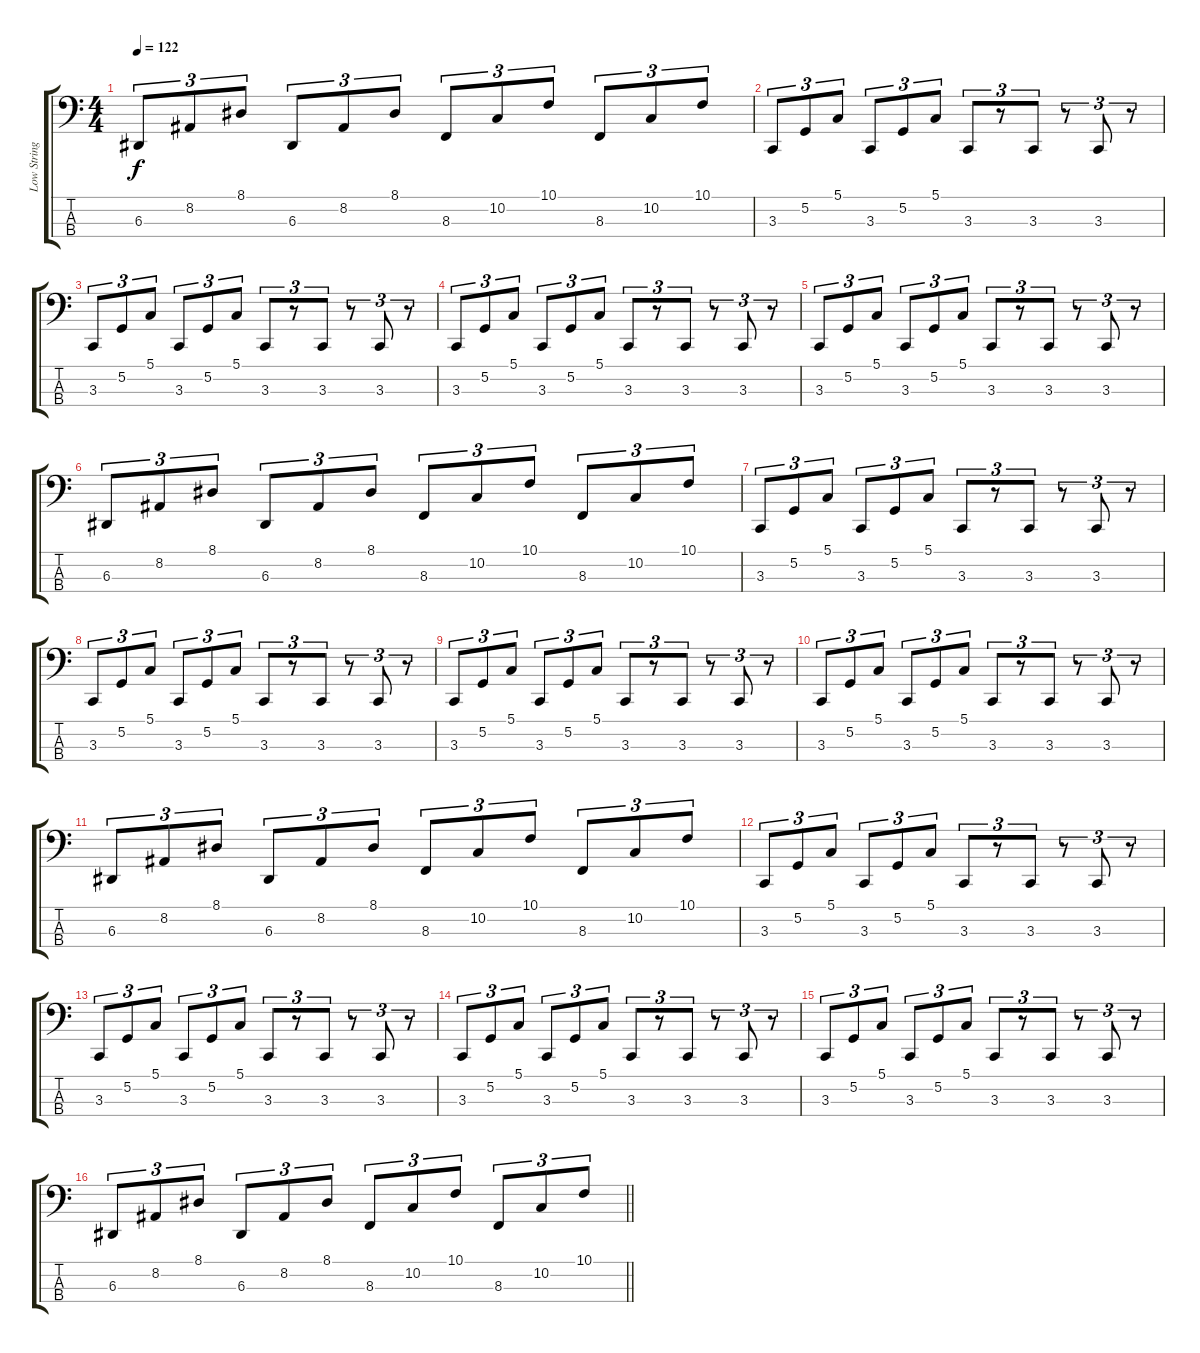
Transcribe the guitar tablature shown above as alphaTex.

\track ("Low Strings (Bass Voice)" "Low String") {instrument synthstrings2}
\staff {score tabs}
\tuning (G2 D2 A1 E1) {hide}
\ts (4 4)
\tempo 122
\clef f4
\ks c
6.3.8{tu (3 2) dy f} 8.2.8{tu (3 2)} 8.1.8{tu (3 2)} 6.3.8{tu (3 2)} 8.2.8{tu (3 2)} 8.1.8{tu (3 2)} 8.3.8{tu (3 2)} 10.2.8{tu (3 2)} 10.1.8{tu (3 2)} 8.3.8{tu (3 2)} 10.2.8{tu (3 2)} 10.1.8{tu (3 2)} |
3.3.8{tu (3 2)} 5.2.8{tu (3 2)} 5.1.8{tu (3 2)} 3.3.8{tu (3 2)} 5.2.8{tu (3 2)} 5.1.8{tu (3 2)} 3.3.8{tu (3 2)} r.8{tu (3 2)} 3.3.8{tu (3 2)} r.8{tu (3 2)} 3.3.8{tu (3 2)} r.8{tu (3 2)} |
3.3.8{tu (3 2)} 5.2.8{tu (3 2)} 5.1.8{tu (3 2)} 3.3.8{tu (3 2)} 5.2.8{tu (3 2)} 5.1.8{tu (3 2)} 3.3.8{tu (3 2)} r.8{tu (3 2)} 3.3.8{tu (3 2)} r.8{tu (3 2)} 3.3.8{tu (3 2)} r.8{tu (3 2)} |
3.3.8{tu (3 2)} 5.2.8{tu (3 2)} 5.1.8{tu (3 2)} 3.3.8{tu (3 2)} 5.2.8{tu (3 2)} 5.1.8{tu (3 2)} 3.3.8{tu (3 2)} r.8{tu (3 2)} 3.3.8{tu (3 2)} r.8{tu (3 2)} 3.3.8{tu (3 2)} r.8{tu (3 2)} |
3.3.8{tu (3 2)} 5.2.8{tu (3 2)} 5.1.8{tu (3 2)} 3.3.8{tu (3 2)} 5.2.8{tu (3 2)} 5.1.8{tu (3 2)} 3.3.8{tu (3 2)} r.8{tu (3 2)} 3.3.8{tu (3 2)} r.8{tu (3 2)} 3.3.8{tu (3 2)} r.8{tu (3 2)} |
6.3.8{tu (3 2)} 8.2.8{tu (3 2)} 8.1.8{tu (3 2)} 6.3.8{tu (3 2)} 8.2.8{tu (3 2)} 8.1.8{tu (3 2)} 8.3.8{tu (3 2)} 10.2.8{tu (3 2)} 10.1.8{tu (3 2)} 8.3.8{tu (3 2)} 10.2.8{tu (3 2)} 10.1.8{tu (3 2)} |
3.3.8{tu (3 2)} 5.2.8{tu (3 2)} 5.1.8{tu (3 2)} 3.3.8{tu (3 2)} 5.2.8{tu (3 2)} 5.1.8{tu (3 2)} 3.3.8{tu (3 2)} r.8{tu (3 2)} 3.3.8{tu (3 2)} r.8{tu (3 2)} 3.3.8{tu (3 2)} r.8{tu (3 2)} |
3.3.8{tu (3 2)} 5.2.8{tu (3 2)} 5.1.8{tu (3 2)} 3.3.8{tu (3 2)} 5.2.8{tu (3 2)} 5.1.8{tu (3 2)} 3.3.8{tu (3 2)} r.8{tu (3 2)} 3.3.8{tu (3 2)} r.8{tu (3 2)} 3.3.8{tu (3 2)} r.8{tu (3 2)} |
3.3.8{tu (3 2)} 5.2.8{tu (3 2)} 5.1.8{tu (3 2)} 3.3.8{tu (3 2)} 5.2.8{tu (3 2)} 5.1.8{tu (3 2)} 3.3.8{tu (3 2)} r.8{tu (3 2)} 3.3.8{tu (3 2)} r.8{tu (3 2)} 3.3.8{tu (3 2)} r.8{tu (3 2)} |
3.3.8{tu (3 2)} 5.2.8{tu (3 2)} 5.1.8{tu (3 2)} 3.3.8{tu (3 2)} 5.2.8{tu (3 2)} 5.1.8{tu (3 2)} 3.3.8{tu (3 2)} r.8{tu (3 2)} 3.3.8{tu (3 2)} r.8{tu (3 2)} 3.3.8{tu (3 2)} r.8{tu (3 2)} |
6.3.8{tu (3 2)} 8.2.8{tu (3 2)} 8.1.8{tu (3 2)} 6.3.8{tu (3 2)} 8.2.8{tu (3 2)} 8.1.8{tu (3 2)} 8.3.8{tu (3 2)} 10.2.8{tu (3 2)} 10.1.8{tu (3 2)} 8.3.8{tu (3 2)} 10.2.8{tu (3 2)} 10.1.8{tu (3 2)} |
3.3.8{tu (3 2)} 5.2.8{tu (3 2)} 5.1.8{tu (3 2)} 3.3.8{tu (3 2)} 5.2.8{tu (3 2)} 5.1.8{tu (3 2)} 3.3.8{tu (3 2)} r.8{tu (3 2)} 3.3.8{tu (3 2)} r.8{tu (3 2)} 3.3.8{tu (3 2)} r.8{tu (3 2)} |
3.3.8{tu (3 2)} 5.2.8{tu (3 2)} 5.1.8{tu (3 2)} 3.3.8{tu (3 2)} 5.2.8{tu (3 2)} 5.1.8{tu (3 2)} 3.3.8{tu (3 2)} r.8{tu (3 2)} 3.3.8{tu (3 2)} r.8{tu (3 2)} 3.3.8{tu (3 2)} r.8{tu (3 2)} |
3.3.8{tu (3 2)} 5.2.8{tu (3 2)} 5.1.8{tu (3 2)} 3.3.8{tu (3 2)} 5.2.8{tu (3 2)} 5.1.8{tu (3 2)} 3.3.8{tu (3 2)} r.8{tu (3 2)} 3.3.8{tu (3 2)} r.8{tu (3 2)} 3.3.8{tu (3 2)} r.8{tu (3 2)} |
3.3.8{tu (3 2)} 5.2.8{tu (3 2)} 5.1.8{tu (3 2)} 3.3.8{tu (3 2)} 5.2.8{tu (3 2)} 5.1.8{tu (3 2)} 3.3.8{tu (3 2)} r.8{tu (3 2)} 3.3.8{tu (3 2)} r.8{tu (3 2)} 3.3.8{tu (3 2)} r.8{tu (3 2)} |
\barLineRight lightlight
6.3.8{tu (3 2)} 8.2.8{tu (3 2)} 8.1.8{tu (3 2)} 6.3.8{tu (3 2)} 8.2.8{tu (3 2)} 8.1.8{tu (3 2)} 8.3.8{tu (3 2)} 10.2.8{tu (3 2)} 10.1.8{tu (3 2)} 8.3.8{tu (3 2)} 10.2.8{tu (3 2)} 10.1.8{tu (3 2)}
